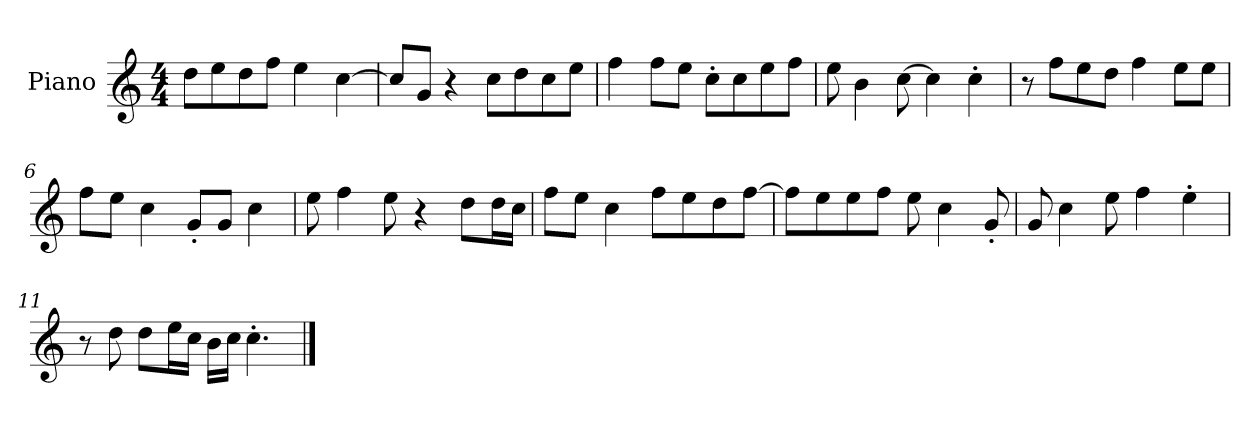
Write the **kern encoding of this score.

**kern
*part1
*staff1
*I"Piano
*I'P-no
*clefG2
*k[]
*M4/4
*MM90
=1
8dd\L
8ee\
8dd\
8ff\J
4ee\
[4cc\
=2
8cc/L]
8g/J
4r
8cc\L
8dd\
8cc\
8ee\J
=3
4ff\
8ff\L
8ee\J
8cc'\L
8cc\
8ee\
8ff\J
=4
8ee\
4b\
[8cc\
4cc\]
4cc'\
=5
8r
8ff\L
8ee\
8dd\J
4ff\
8ee\L
8ee\J
=6
8ff\L
8ee\J
4cc\
8g'/L
8g/J
4cc\
!!LO:LB:g=z
=7
8ee\
4ff\
8ee\
4r
8dd\L
16dd\L
16cc\JJ
=8
8ff\L
8ee\J
4cc\
8ff\L
8ee\
8dd\
[8ff\J
=9
8ff\L]
8ee\
8ee\
8ff\J
8ee\
4cc\
8g'/
=10
8g/
4cc\
8ee\
4ff\
4ee'\
=11
8r
8dd\
8dd\L
16ee\L
16cc\JJ
16b\LL
16cc\JJ
4.cc'\
==
*-
